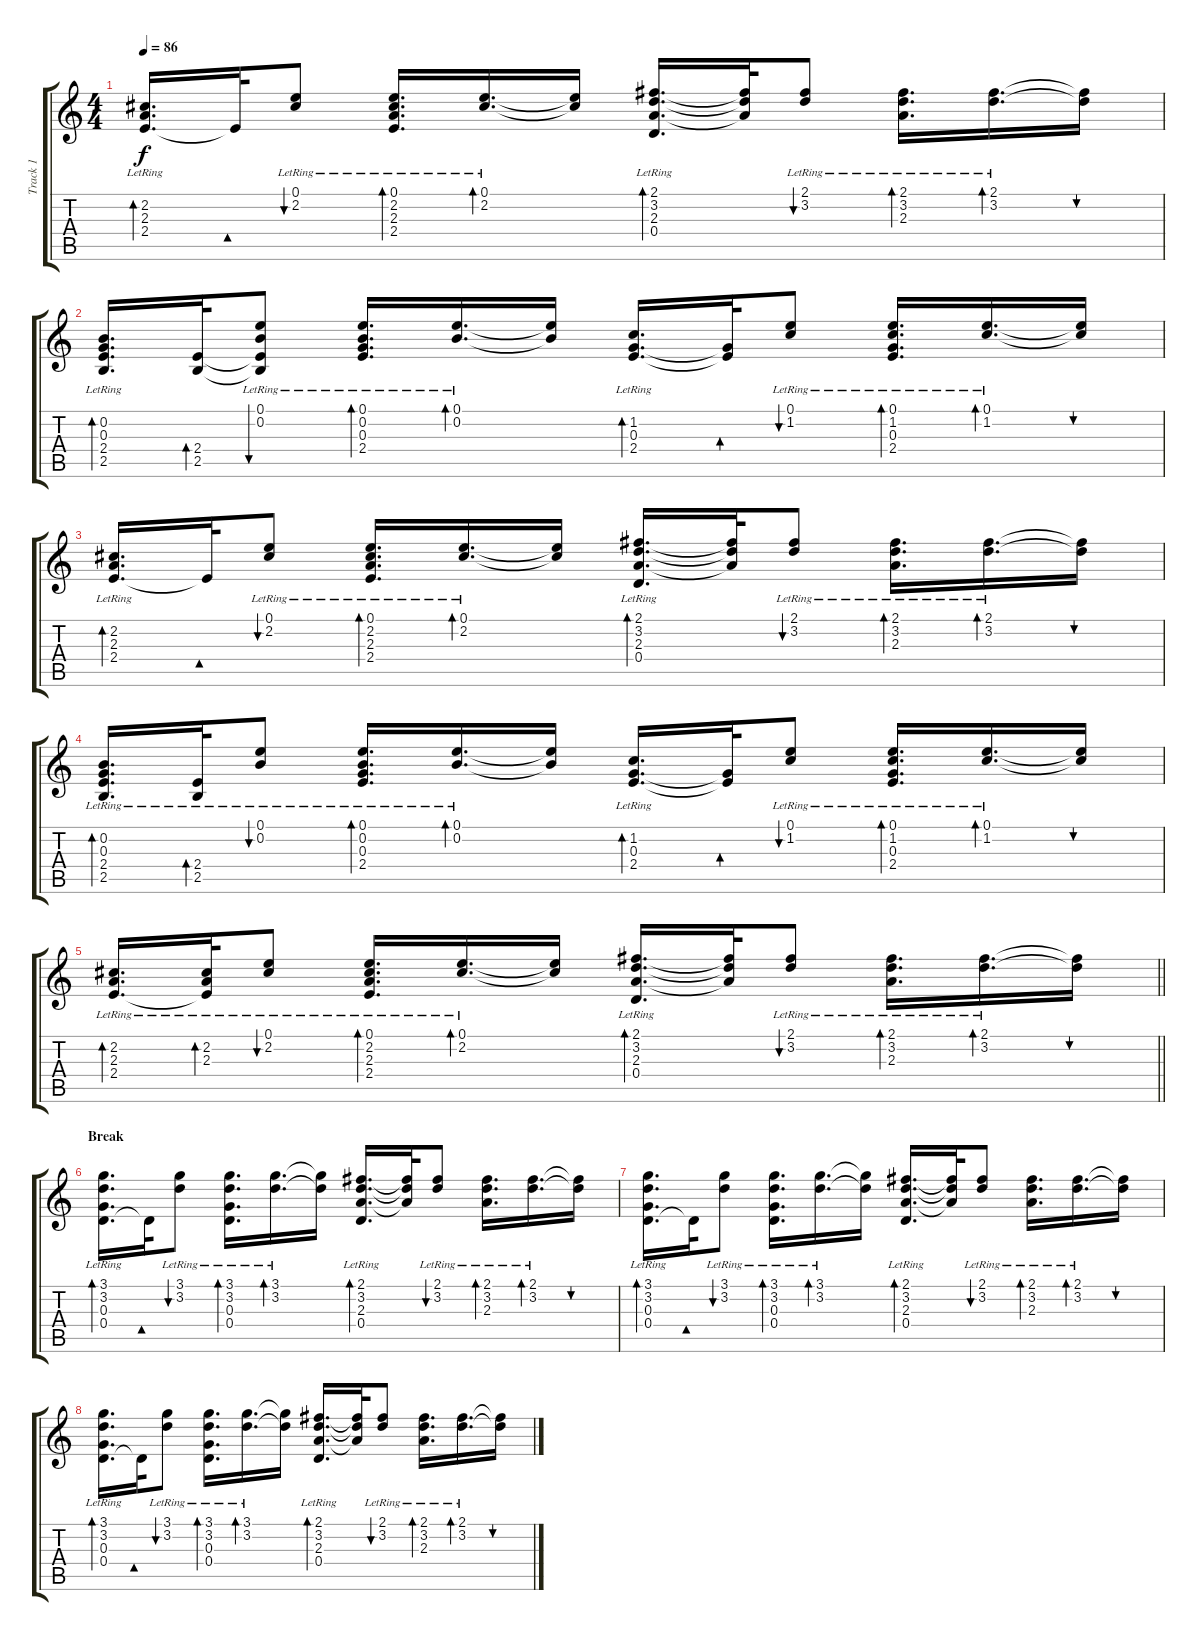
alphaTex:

\track ("Track 1" "Track 1") {instrument acousticguitarsteel}
\staff {score tabs}
\tuning (E4 B3 G3 D3 A2 E2) {hide}
\ts (4 4)
\tempo 86
\clef g2
\ks c
(2.2{lr} 2.3{lr} 2.4{lr}).16{d bd 60 dy f} 2.4{t}.32{bd 60} (0.1{lr} 2.2{lr}).8{bu 60} (0.1{lr} 2.2{lr} 2.3{lr} 2.4{lr}).16{d bd 60} (0.1{lr} 2.2{lr}).16{d bd 60} (0.1{t} 2.2{t}).16 (2.1{lr} 3.2{lr} 2.3{lr} 0.4).16{d bd 60} (2.1{t} 3.2{t} 2.3{t}).32 (2.1{lr} 3.2{lr}).8{bu 60} (2.1{lr} 3.2{lr} 2.3{lr}).16{d bd 60} (2.1{lr} 3.2{lr}).16{d bd 60} (2.1{t} 3.2{t}).16{bu 60} |
(0.2{lr} 0.3{lr} 2.4{lr} 2.5).16{d bd 60} (2.4 2.5).32{bd 60} (0.1{lr} 0.2{lr} 2.4{t} 2.5{t}).8{bu 60} (0.1{lr} 0.2{lr} 0.3{lr} 2.4{lr}).16{d bd 60} (0.1{lr} 0.2{lr}).16{d bd 60} (0.1{t} 0.2{t}).16 (1.2 0.3{lr} 2.4{lr}).16{d bd 60} (0.3{t} 2.4{t}).32{bd 60} (0.1{lr} 1.2{lr}).8{bu 60} (0.1{lr} 1.2{lr} 0.3{lr} 2.4{lr}).16{d bd 60} (0.1{lr} 1.2{lr}).16{d bd 60} (0.1{t} 1.2{t}).16{bu 60} |
(2.2{lr} 2.3{lr} 2.4{lr}).16{d bd 60} 2.4{t}.32{bd 60} (0.1{lr} 2.2{lr}).8{bu 60} (0.1{lr} 2.2{lr} 2.3{lr} 2.4{lr}).16{d bd 60} (0.1{lr} 2.2{lr}).16{d bd 60} (0.1{t} 2.2{t}).16 (2.1{lr} 3.2{lr} 2.3{lr} 0.4).16{d bd 60} (2.1{t} 3.2{t} 2.3{t}).32 (2.1{lr} 3.2{lr}).8{bu 60} (2.1{lr} 3.2{lr} 2.3{lr}).16{d bd 60} (2.1{lr} 3.2{lr}).16{d bd 60} (2.1{t} 3.2{t}).16{bu 60} |
(0.2{lr} 0.3{lr} 2.4{lr} 2.5).16{d bd 60} (2.4{lr} 2.5{lr}).32{bd 60} (0.1{lr} 0.2{lr}).8{bu 60} (0.1{lr} 0.2{lr} 0.3{lr} 2.4{lr}).16{d bd 60} (0.1{lr} 0.2{lr}).16{d bd 60} (0.1{t} 0.2{t}).16 (1.2 0.3{lr} 2.4{lr}).16{d bd 60} (0.3{t} 2.4{t}).32{bd 60} (0.1{lr} 1.2{lr}).8{bu 60} (0.1{lr} 1.2{lr} 0.3{lr} 2.4{lr}).16{d bd 60} (0.1{lr} 1.2{lr}).16{d bd 60} (0.1{t} 1.2{t}).16{bu 60} |
\barLineRight lightlight
(2.2{lr} 2.3{lr} 2.4{lr}).16{d bd 60} (2.2{lr} 2.3{lr} 2.4{t}).32{bd 60} (0.1{lr} 2.2{lr}).8{bu 60} (0.1{lr} 2.2{lr} 2.3{lr} 2.4{lr}).16{d bd 60} (0.1{lr} 2.2{lr}).16{d bd 60} (0.1{t} 2.2{t}).16 (2.1{lr} 3.2{lr} 2.3{lr} 0.4).16{d bd 60} (2.1{t} 3.2{t} 2.3{t}).32 (2.1{lr} 3.2{lr}).8{bu 60} (2.1{lr} 3.2{lr} 2.3{lr}).16{d bd 60} (2.1{lr} 3.2{lr}).16{d bd 60} (2.1{t} 3.2{t}).16{bu 60} |
\section ("" "Break")
(3.1 3.2{lr} 0.3{lr} 0.4{lr}).16{d bd 60} 0.4{t}.32{bd 60} (3.1{lr} 3.2{lr}).8{bu 60} (3.1{lr} 3.2{lr} 0.3{lr} 0.4{lr}).16{d bd 60} (3.1{lr} 3.2{lr}).16{d bd 60} (3.1{t} 3.2{t}).16 (2.1{lr} 3.2{lr} 2.3{lr} 0.4).16{d bd 60} (2.1{t} 3.2{t} 2.3{t}).32 (2.1{lr} 3.2{lr}).8{bu 60} (2.1{lr} 3.2{lr} 2.3{lr}).16{d bd 60} (2.1{lr} 3.2{lr}).16{d bd 60} (2.1{t} 3.2{t}).16{bu 60} |
(3.1 3.2{lr} 0.3{lr} 0.4{lr}).16{d bd 60} 0.4{t}.32{bd 60} (3.1{lr} 3.2{lr}).8{bu 60} (3.1{lr} 3.2{lr} 0.3{lr} 0.4{lr}).16{d bd 60} (3.1{lr} 3.2{lr}).16{d bd 60} (3.1{t} 3.2{t}).16 (2.1{lr} 3.2{lr} 2.3{lr} 0.4).16{d bd 60} (2.1{t} 3.2{t} 2.3{t}).32 (2.1{lr} 3.2{lr}).8{bu 60} (2.1{lr} 3.2{lr} 2.3{lr}).16{d bd 60} (2.1{lr} 3.2{lr}).16{d bd 60} (2.1{t} 3.2{t}).16{bu 60} |
(3.1 3.2{lr} 0.3{lr} 0.4{lr}).16{d bd 60} 0.4{t}.32{bd 60} (3.1{lr} 3.2{lr}).8{bu 60} (3.1{lr} 3.2{lr} 0.3{lr} 0.4{lr}).16{d bd 60} (3.1{lr} 3.2{lr}).16{d bd 60} (3.1{t} 3.2{t}).16 (2.1{lr} 3.2{lr} 2.3{lr} 0.4).16{d bd 60} (2.1{t} 3.2{t} 2.3{t}).32 (2.1{lr} 3.2{lr}).8{bu 60} (2.1{lr} 3.2{lr} 2.3{lr}).16{d bd 60} (2.1{lr} 3.2{lr}).16{d bd 60} (2.1{t} 3.2{t}).16{bu 60}
